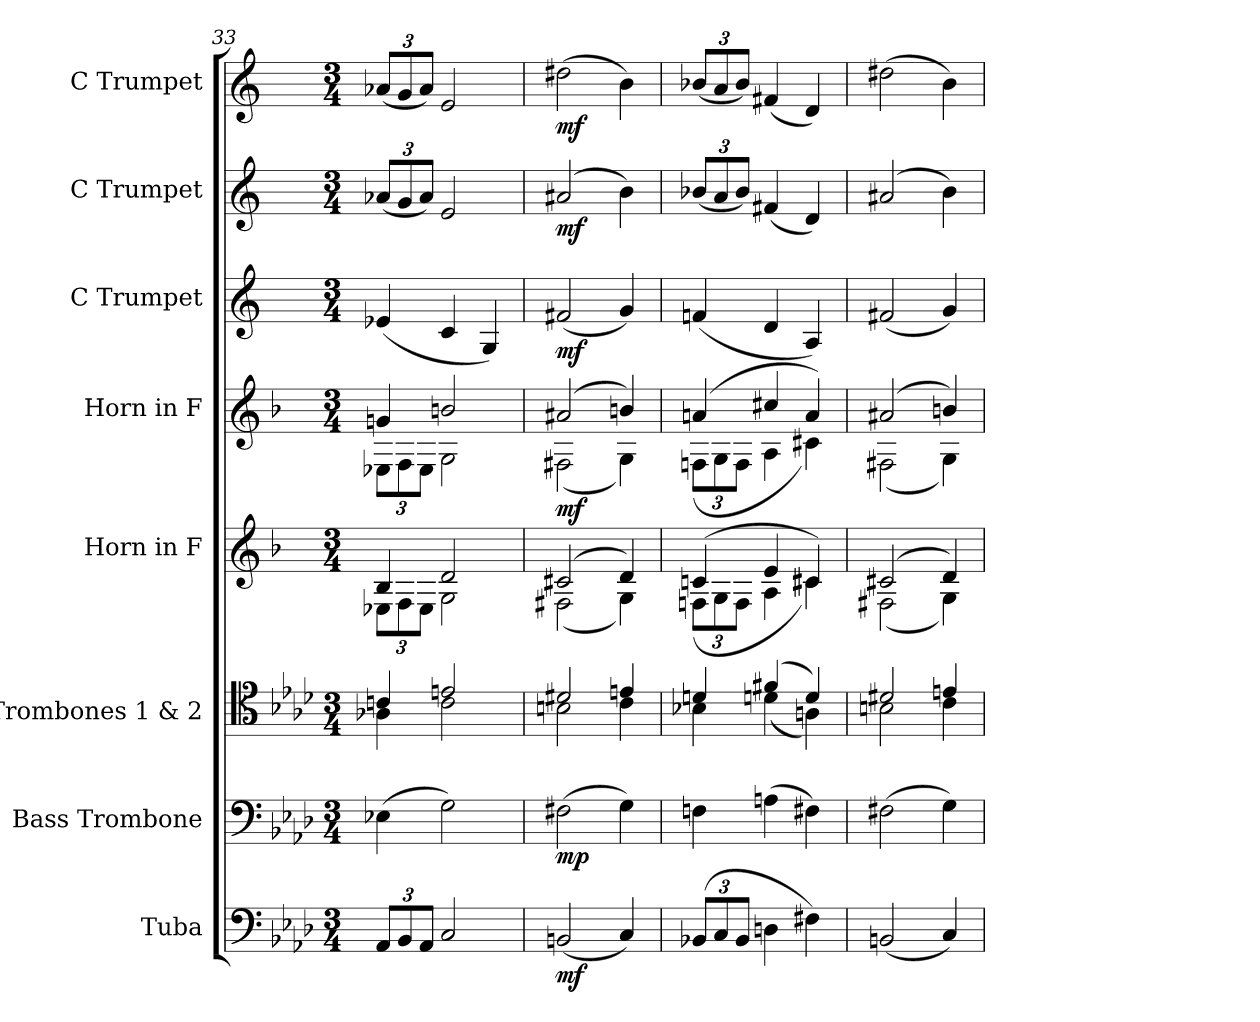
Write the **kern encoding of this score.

**kern	**dynam	**kern	**dynam	**kern	**dynam	**kern	**dynam	**kern	**dynam	**kern	**dynam	**kern	**dynam	**kern	**dynam
*part8	*part8	*part7	*part7	*part6	*part6	*part5	*part5	*part4	*part4	*part3	*part3	*part2	*part2	*part1	*part1
*staff8	*staff8	*staff7	*staff7	*staff6	*staff6	*staff5	*staff5	*staff4	*staff4	*staff3	*staff3	*staff2	*staff2	*staff1	*staff1
*I"Tuba	*	*I"Bass Trombone	*	*I"Trombones 1 &amp; 2	*	*I"Horn in F	*	*I"Horn in F	*	*I"C Trumpet	*	*I"C Trumpet	*	*I"C Trumpet	*
*I'Tba.	*	*I'B. Tbn.	*	*I'Tbn. 1&amp;2	*	*	*	*	*	*I'C Tpt.	*	*I'C Tpt.	*	*I'C Tpt.	*
*clefF4	*	*clefF4	*	*clefC4	*	*clefG2	*	*clefG2	*	*clefG2	*	*clefG2	*	*clefG2	*
*	*	*	*	*	*	*ITrd4c7	*	*ITrd4c7	*	*	*	*	*	*	*
*k[b-e-a-d-]	*	*k[b-e-a-d-]	*	*k[b-e-a-d-]	*	*k[b-e-]	*	*k[b-e-]	*	*k[]	*	*k[]	*	*k[]	*
*M3/4	*	*M3/4	*	*M3/4	*	*M3/4	*	*M3/4	*	*M3/4	*	*M3/4	*	*M3/4	*
=33	=33	=33	=33	=33	=33	=33	=33	=33	=33	=33	=33	=33	=33	=33	=33
*	*	*	*	*	*	*^	*	*^	*	*	*	*	*	*	*
*Xbrackettup	*	*	*	*	*	*	*Xbrackettup	*	*	*Xbrackettup	*	*	*	*Xbrackettup	*	*Xbrackettup	*
*	*	*	*	*^	*	*	*	*	*	*	*	*	*	*	*	*	*
12AA-/L	.	(>4E-X\	.	4cn/	4A-X\	.	4E-/	12AA-X\L	.	4cn/	12AA-X\L	.	(<4e-X/	.	(<12a-X/L	.	(<12a-X/L	.
12BB-/	.	.	.	.	.	.	.	12BB-\	.	.	12BB-\	.	.	.	12g/	.	12g/	.
12AA-/J	.	.	.	.	.	.	.	12AA-\J	.	.	12AA-\J	.	.	.	12a-/J)	.	12a-/J)	.
2C/	.	2G\)	.	2en/	2c\	.	2G/	2C\	.	2en/	2C\	.	4c/	.	2e/	.	2e/	.
.	.	.	.	.	.	.	.	.	.	.	.	.	4G/)	.	.	.	.	.
=34	=34	=34	=34	=34	=34	=34	=34	=34	=34	=34	=34	=34	=34	=34	=34	=34	=34	=34
!	!LO:DY:b	!	!LO:DY:b	!	!	!LO:DY:b	!	!	!	!	!	!	!	!	!	!	!	!
!	!	!	!	!	!	!LO:DY:n=1:b	!	!	!LO:DY:b	!	!	!	!	!	!	!	!	!
!	!	!	!	!	!	!	!	!	!LO:DY:n=1:b	!	!	!LO:DY:b	!	!LO:DY:b	!	!LO:DY:b	!	!LO:DY:b
(<2BBn/	mf	(>2F#X\	mp	2d#X/	2Bn\	mp mp	(>2F#X/	(<2BBn\	mf mf	(>2d#X/	(<2BBn\	mf	(<2f#X/	mf	(>2a#X/	mf	(>2dd#X\	mf
4C/)	.	4G\)	.	4en/	4c\	.	4G/)	4C\)	.	4en/)	4C\)	.	4g/)	.	4b\)	.	4b\)	.
=35	=35	=35	=35	=35	=35	=35	=35	=35	=35	=35	=35	=35	=35	=35	=35	=35	=35	=35
(>12BB-X/L	.	4Fn\	.	4dn/	4B-X\	.	(>4Fn/	(<12BB-X\L	.	(>4dn/	(<12BB-X\L	.	(<4fn/	.	(<12b-X/L	.	(<12b-X/L	.
12C/	.	.	.	.	.	.	.	12C\	.	.	12C\	.	.	.	12a/	.	12a/	.
12BB-/J	.	.	.	.	.	.	.	12BB-\J	.	.	12BB-\J	.	.	.	12b-/J)	.	12b-/J)	.
4Dn\	.	(>4An\	.	(>4f#X/	(<4dn\	.	4A/	4D\	.	4f#X/	4D\	.	4d/	.	(<4f#X/	.	(<4f#X/	.
4F#X\)	.	4F#X\)	.	4d/)	4An\)	.	4F#X/)	4F#\)	.	4d/)	4F#X\)	.	4A/)	.	4d/)	.	4d/)	.
=36	=36	=36	=36	=36	=36	=36	=36	=36	=36	=36	=36	=36	=36	=36	=36	=36	=36	=36
(<2BBn/	.	(>2F#X\	.	2d#X/	2Bn\	.	(>2F#X/	(<2BBn\	.	(>2d#X/	(<2BBn\	.	(<2f#X/	.	(>2a#X/	.	(>2dd#X\	.
4C/)	.	4G\)	.	4en/	4c\	.	4G/)	4C\)	.	4en/)	4C\)	.	4g/)	.	4b\)	.	4b\)	.
*	*	*	*	*v	*v	*	*	*	*	*v	*v	*	*	*	*	*	*	*
*	*	*	*	*	*	*v	*v	*	*	*	*	*	*	*	*	*
=	=	=	=	=	=	=	=	=	=	=	=	=	=	=	=
*-	*-	*-	*-	*-	*-	*-	*-	*-	*-	*-	*-	*-	*-	*-	*-
